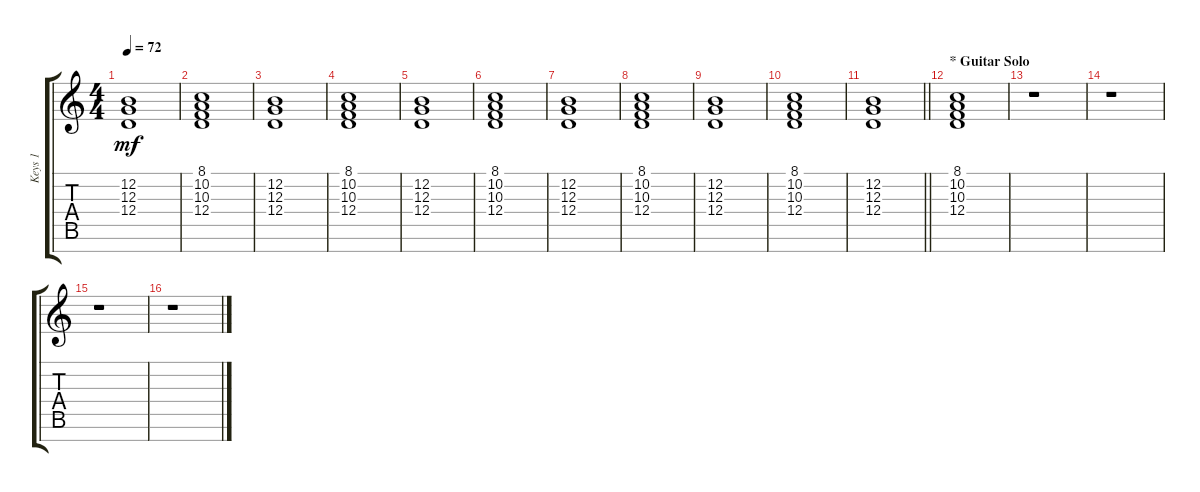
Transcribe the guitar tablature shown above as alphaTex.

\track ("Keys 1" "Keys 1") {instrument drawbarorgan}
\staff {score tabs}
\tuning (E4 B3 G3 D3 A2 E2 B1) {hide}
\ts (4 4)
\tempo 72
\clef g2
\ks c
(12.2 12.3 12.4).1{dy mf} |
(8.1 10.2 10.3 12.4).1 |
(12.2 12.3 12.4).1 |
(8.1 10.2 10.3 12.4).1 |
(12.2 12.3 12.4).1 |
(8.1 10.2 10.3 12.4).1 |
(12.2 12.3 12.4).1 |
(8.1 10.2 10.3 12.4).1 |
(12.2 12.3 12.4).1 |
(8.1 10.2 10.3 12.4).1 |
\barLineRight lightlight
(12.2 12.3 12.4).1 |
\section ("" "* Guitar Solo")
(8.1 10.2 10.3 12.4).1 |
r.1 |
r.1 |
r.1 |
r.1
